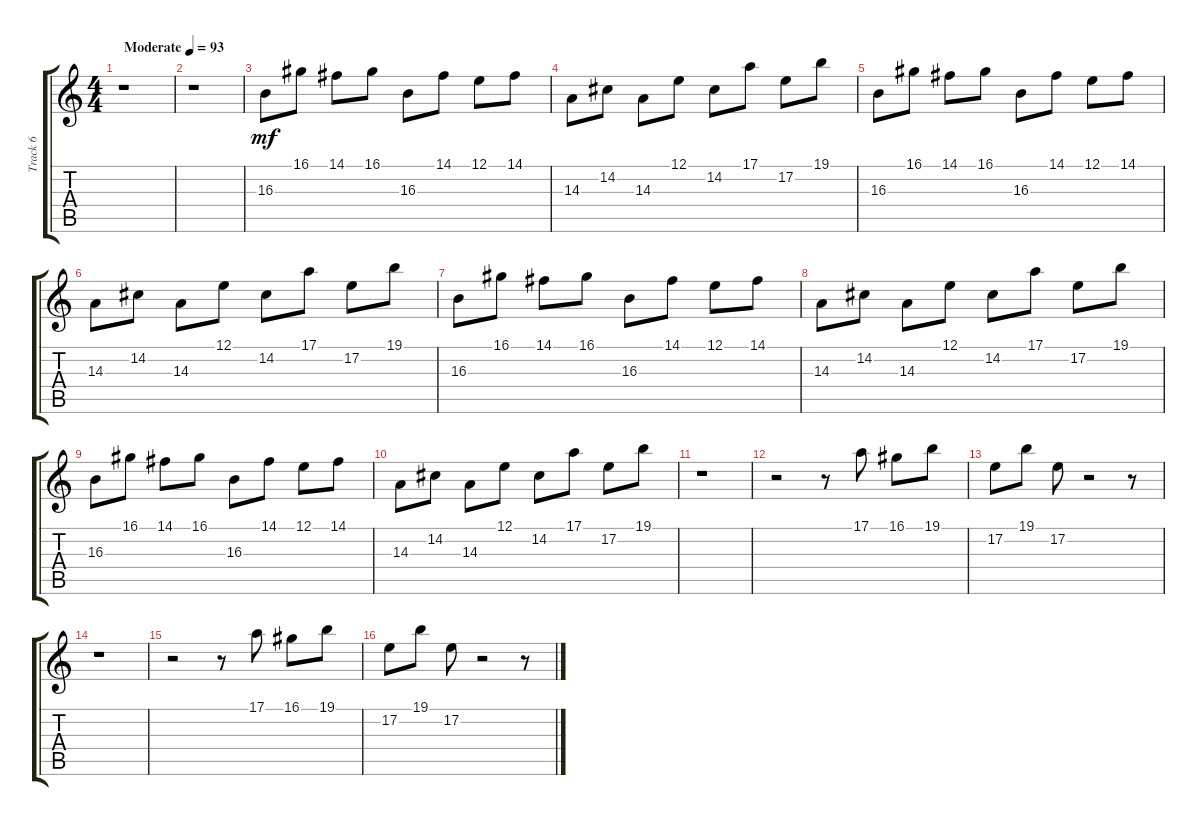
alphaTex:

\track ("Track 6" "Track 6") {instrument lead4chiff}
\staff {score tabs}
\tuning (E4 B3 G3 D3 A2 E2) {hide}
\ts (4 4)
\tempo (93 "Moderate")
\clef g2
\ks c
r.1{dy mf instrument lead4chiff} |
r.1 |
16.3.8 16.1.8 14.1.8 16.1.8 16.3.8 14.1.8 12.1.8 14.1.8 |
14.3.8 14.2.8 14.3.8 12.1.8 14.2.8 17.1.8 17.2.8 19.1.8 |
16.3.8 16.1.8 14.1.8 16.1.8 16.3.8 14.1.8 12.1.8 14.1.8 |
14.3.8 14.2.8 14.3.8 12.1.8 14.2.8 17.1.8 17.2.8 19.1.8 |
16.3.8 16.1.8 14.1.8 16.1.8 16.3.8 14.1.8 12.1.8 14.1.8 |
14.3.8 14.2.8 14.3.8 12.1.8 14.2.8 17.1.8 17.2.8 19.1.8 |
16.3.8 16.1.8 14.1.8 16.1.8 16.3.8 14.1.8 12.1.8 14.1.8 |
14.3.8 14.2.8 14.3.8 12.1.8 14.2.8 17.1.8 17.2.8 19.1.8 |
r.1 |
r.2 r.8 17.1.8 16.1.8 19.1.8 |
17.2.8 19.1.8 17.2.8 r.2 r.8 |
r.1 |
r.2 r.8 17.1.8 16.1.8 19.1.8 |
17.2.8 19.1.8 17.2.8 r.2 r.8
